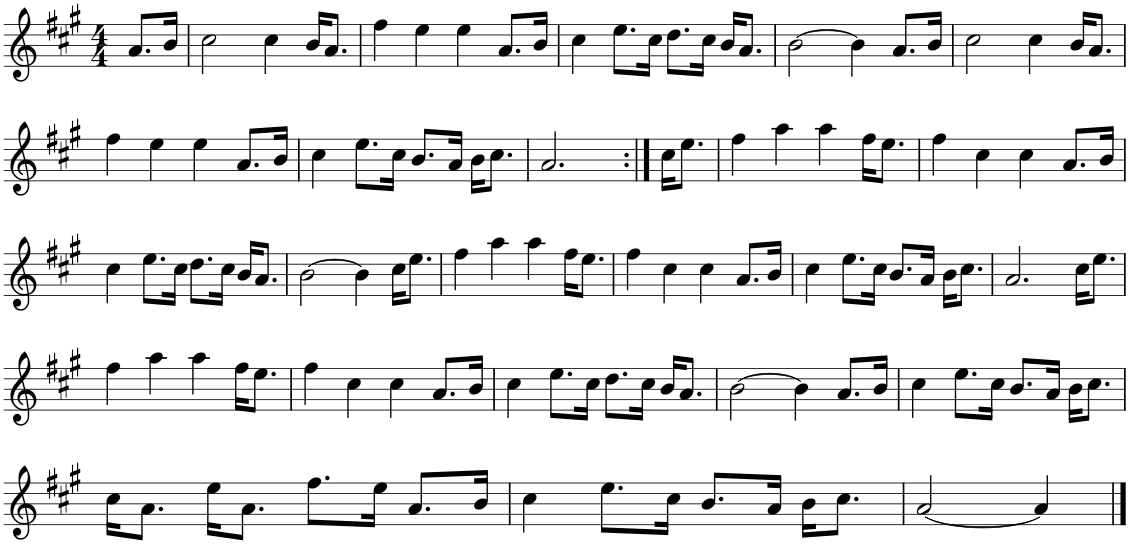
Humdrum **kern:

**kern
*part1
*staff1
*I"Piano
*I'Pno
*clefG2
*k[f#c#g#]
*A:
*M4/4
=1
8.a/L
16b/Jk
=2
2cc#\
4cc#\
16b/KL
8.a/J
=3
4ff#\
4ee\
4ee\
8.a/L
16b/Jk
=4
4cc#\
8.ee\L
16cc#\Jk
8.dd\L
16cc#\Jk
16b/KL
8.a/J
=5
[2b\
4b\]
8.a/L
16b/Jk
=6
2cc#\
4cc#\
16b/KL
8.a/J
!!LO:LB:g=z
=7
4ff#\
4ee\
4ee\
8.a/L
16b/Jk
=8
4cc#\
8.ee\L
16cc#\Jk
8.b/L
16a/Jk
16b\KL
8.cc#\J
=9
2.a/
=10:|!
16cc#\KL
8.ee\J
=11
4ff#\
4aa\
4aa\
16ff#\KL
8.ee\J
=12
4ff#\
4cc#\
4cc#\
8.a/L
16b/Jk
!!LO:LB:g=z
=13
4cc#\
8.ee\L
16cc#\Jk
8.dd\L
16cc#\Jk
16b/KL
8.a/J
=14
[2b\
4b\]
16cc#\KL
8.ee\J
=15
4ff#\
4aa\
4aa\
16ff#\KL
8.ee\J
=16
4ff#\
4cc#\
4cc#\
8.a/L
16b/Jk
=17
4cc#\
8.ee\L
16cc#\Jk
8.b/L
16a/Jk
16b\KL
8.cc#\J
=18
2.a/
16cc#\KL
8.ee\J
!!LO:LB:g=z
=19
4ff#\
4aa\
4aa\
16ff#\KL
8.ee\J
=20
4ff#\
4cc#\
4cc#\
8.a/L
16b/Jk
=21
4cc#\
8.ee\L
16cc#\Jk
8.dd\L
16cc#\Jk
16b/KL
8.a/J
=22
[2b\
4b\]
8.a/L
16b/Jk
=23
4cc#\
8.ee\L
16cc#\Jk
8.b/L
16a/Jk
16b\KL
8.cc#\J
!!LO:LB:g=z
=24
16cc#\KL
8.a\J
16ee\KL
8.a\J
8.ff#\L
16ee\Jk
8.a/L
16b/Jk
=25
4cc#\
8.ee\L
16cc#\Jk
8.b/L
16a/Jk
16b\KL
8.cc#\J
=26
[2a/
4a/]
==
*-
